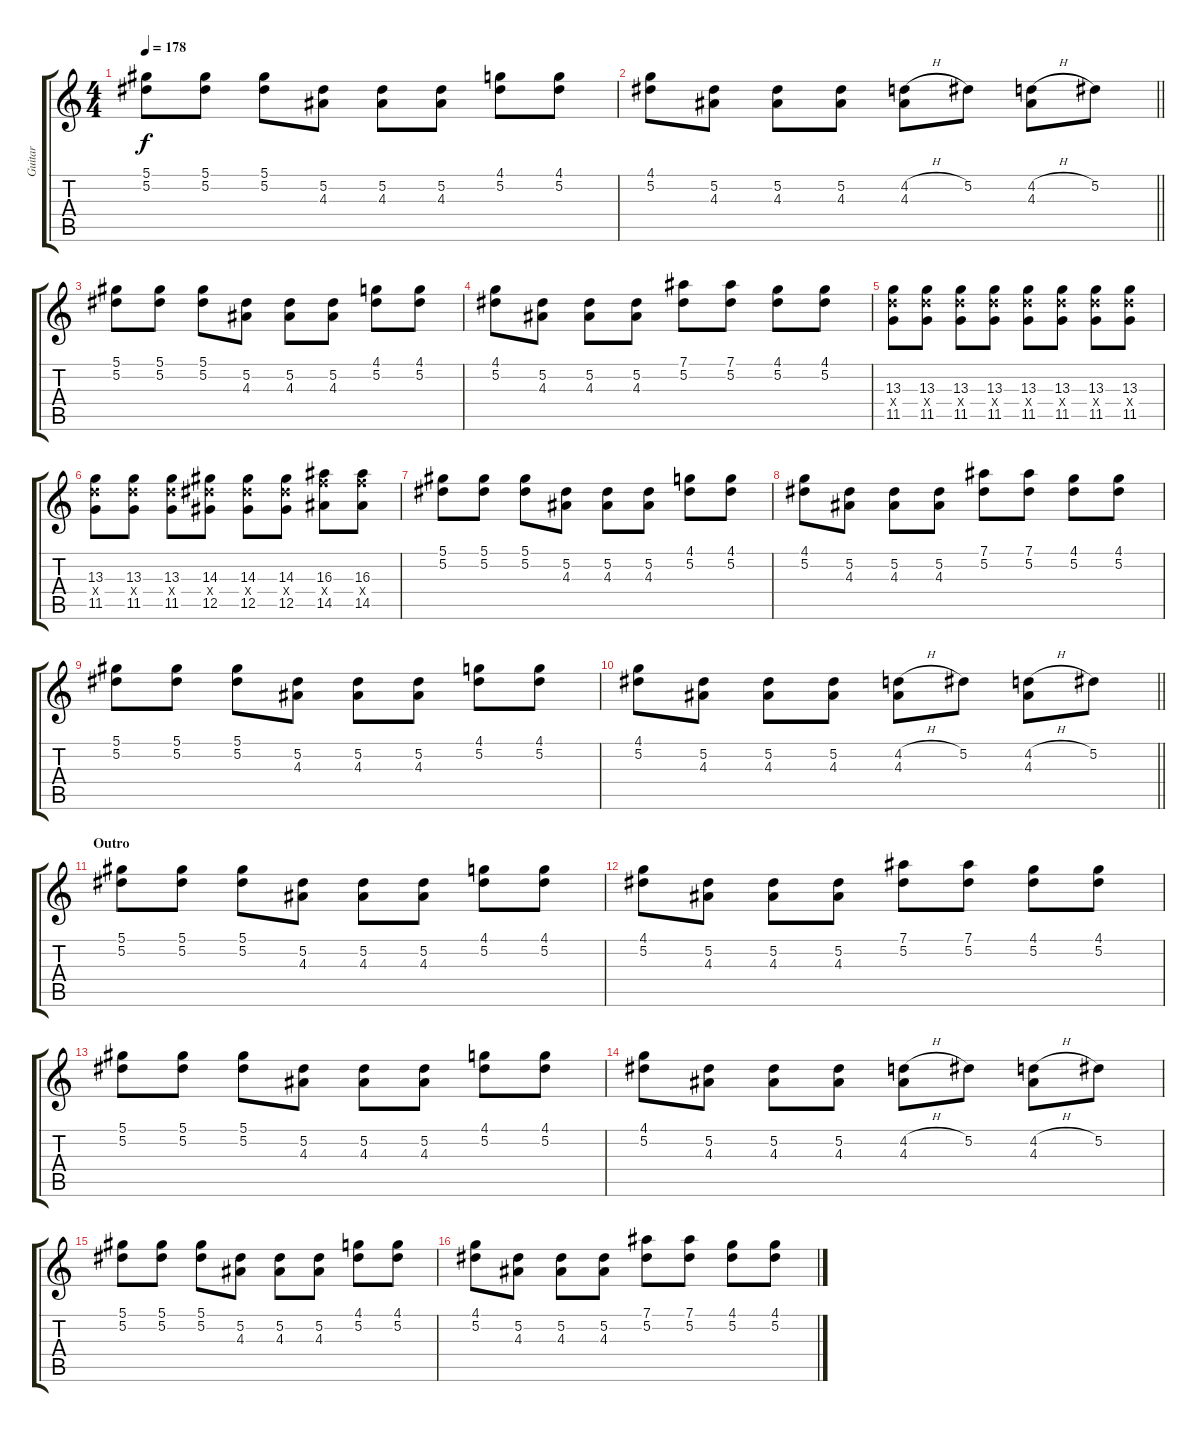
\track ("Guitar" "Guitar") {instrument distortionguitar}
\staff {score tabs}
\tuning (Eb4 Bb3 Gb3 Db3 Ab2 Eb2) {hide}
\ts (4 4)
\tempo 178
\clef g2
\ks c
(5.1 5.2).8{dy f} (5.1 5.2).8 (5.1 5.2).8 (5.2 4.3).8 (5.2 4.3).8 (5.2 4.3).8 (4.1 5.2).8 (4.1 5.2).8 |
\barLineRight lightlight
(4.1 5.2).8 (5.2 4.3).8 (5.2 4.3).8 (5.2 4.3).8 (4.2{h} 4.3).8 5.2.8 (4.2{h} 4.3).8 5.2.8 |
(5.1 5.2).8 (5.1 5.2).8 (5.1 5.2).8 (5.2 4.3).8 (5.2 4.3).8 (5.2 4.3).8 (4.1 5.2).8 (4.1 5.2).8 |
(4.1 5.2).8 (5.2 4.3).8 (5.2 4.3).8 (5.2 4.3).8 (7.1 5.2).8 (7.1 5.2).8 (4.1 5.2).8 (4.1 5.2).8 |
(13.3 13.4{x} 11.5).8 (13.3 13.4{x} 11.5).8 (13.3 13.4{x} 11.5).8 (13.3 13.4{x} 11.5).8 (13.3 13.4{x} 11.5).8 (13.3 13.4{x} 11.5).8 (13.3 13.4{x} 11.5).8 (13.3 13.4{x} 11.5).8 |
(13.3 13.4{x} 11.5).8 (13.3 13.4{x} 11.5).8 (13.3 13.4{x} 11.5).8 (14.3 14.4{x} 12.5).8 (14.3 14.4{x} 12.5).8 (14.3 14.4{x} 12.5).8 (16.3 16.4{x} 14.5).8 (16.3 16.4{x} 14.5).8 |
(5.1 5.2).8 (5.1 5.2).8 (5.1 5.2).8 (5.2 4.3).8 (5.2 4.3).8 (5.2 4.3).8 (4.1 5.2).8 (4.1 5.2).8 |
(4.1 5.2).8 (5.2 4.3).8 (5.2 4.3).8 (5.2 4.3).8 (7.1 5.2).8 (7.1 5.2).8 (4.1 5.2).8 (4.1 5.2).8 |
(5.1 5.2).8 (5.1 5.2).8 (5.1 5.2).8 (5.2 4.3).8 (5.2 4.3).8 (5.2 4.3).8 (4.1 5.2).8 (4.1 5.2).8 |
\barLineRight lightlight
(4.1 5.2).8 (5.2 4.3).8 (5.2 4.3).8 (5.2 4.3).8 (4.2{h} 4.3).8 5.2.8 (4.2{h} 4.3).8 5.2.8 |
\section ("" "Outro")
(5.1 5.2).8{volume 10 balance 6} (5.1 5.2).8 (5.1 5.2).8 (5.2 4.3).8 (5.2 4.3).8 (5.2 4.3).8 (4.1 5.2).8 (4.1 5.2).8 |
(4.1 5.2).8 (5.2 4.3).8 (5.2 4.3).8 (5.2 4.3).8 (7.1 5.2).8 (7.1 5.2).8 (4.1 5.2).8 (4.1 5.2).8 |
(5.1 5.2).8 (5.1 5.2).8 (5.1 5.2).8 (5.2 4.3).8 (5.2 4.3).8 (5.2 4.3).8 (4.1 5.2).8 (4.1 5.2).8 |
(4.1 5.2).8 (5.2 4.3).8 (5.2 4.3).8 (5.2 4.3).8 (4.2{h} 4.3).8 5.2.8 (4.2{h} 4.3).8 5.2.8 |
(5.1 5.2).8 (5.1 5.2).8 (5.1 5.2).8 (5.2 4.3).8 (5.2 4.3).8 (5.2 4.3).8 (4.1 5.2).8 (4.1 5.2).8 |
(4.1 5.2).8 (5.2 4.3).8 (5.2 4.3).8 (5.2 4.3).8 (7.1 5.2).8 (7.1 5.2).8 (4.1 5.2).8 (4.1 5.2).8
